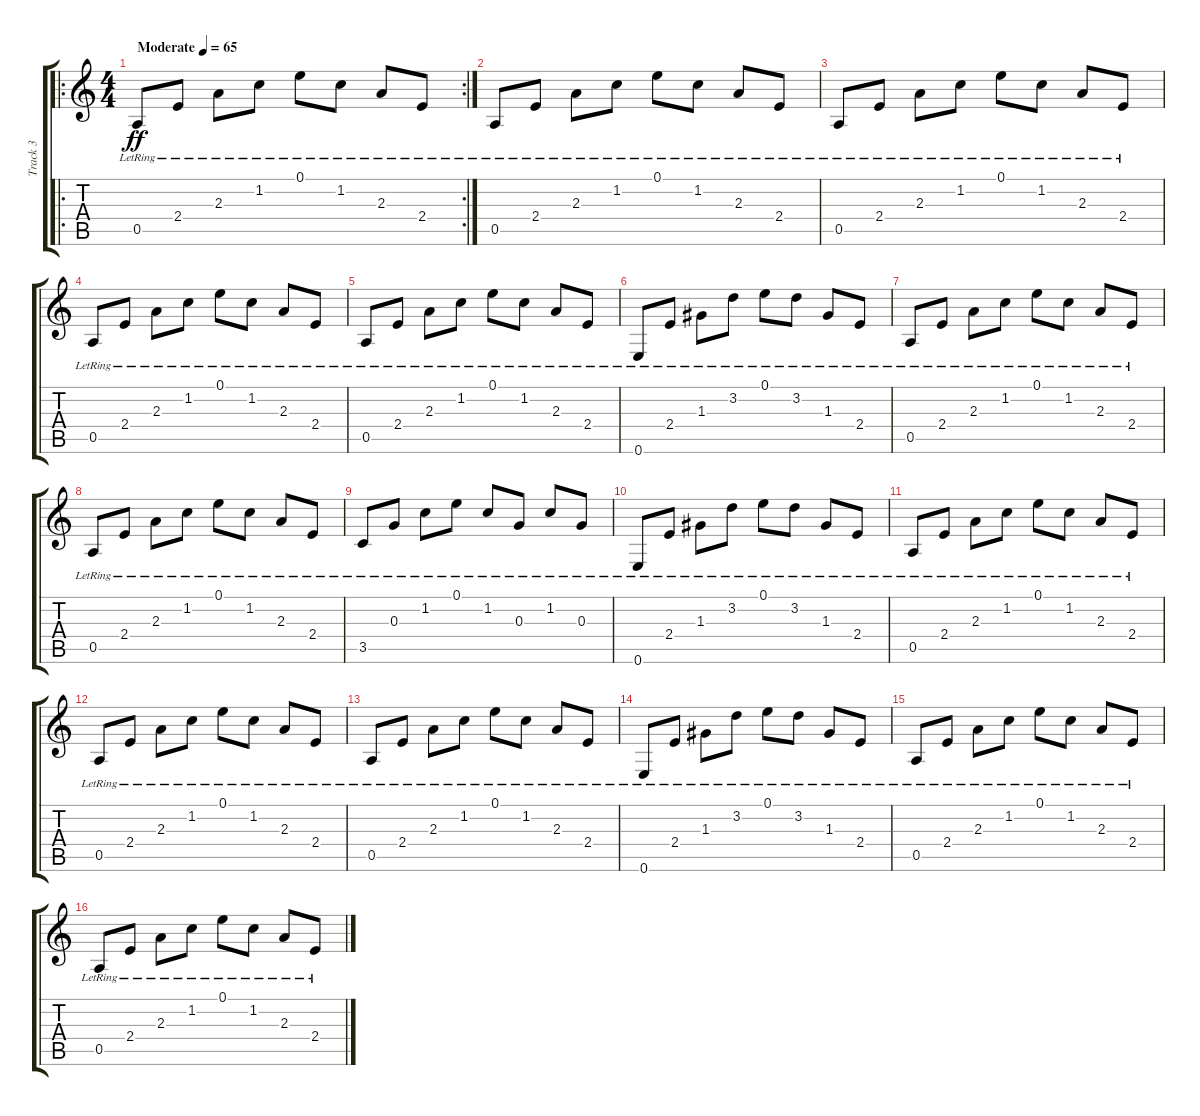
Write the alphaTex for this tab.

\track ("Track 3" "Track 3") {instrument acousticguitarnylon}
\staff {score tabs}
\tuning (E4 B3 G3 D3 A2 E2) {hide}
\ro
\rc 2
\ts (4 4)
\tempo (65 "Moderate")
\clef g2
\ks c
0.5{lr}.8{dy ff instrument acousticguitarnylon} 2.4{lr}.8 2.3{lr}.8 1.2{lr}.8 0.1{lr}.8 1.2{lr}.8 2.3{lr}.8 2.4{lr}.8 |
0.5{lr}.8 2.4{lr}.8 2.3{lr}.8 1.2{lr}.8 0.1{lr}.8 1.2{lr}.8 2.3{lr}.8 2.4{lr}.8 |
0.5{lr}.8 2.4{lr}.8 2.3{lr}.8 1.2{lr}.8 0.1{lr}.8 1.2{lr}.8 2.3{lr}.8 2.4{lr}.8 |
0.5{lr}.8 2.4{lr}.8 2.3{lr}.8 1.2{lr}.8 0.1{lr}.8 1.2{lr}.8 2.3{lr}.8 2.4{lr}.8 |
0.5{lr}.8 2.4{lr}.8 2.3{lr}.8 1.2{lr}.8 0.1{lr}.8 1.2{lr}.8 2.3{lr}.8 2.4{lr}.8 |
0.6{lr}.8 2.4{lr}.8 1.3{lr}.8 3.2{lr}.8 0.1{lr}.8 3.2{lr}.8 1.3{lr}.8 2.4{lr}.8 |
0.5{lr}.8 2.4{lr}.8 2.3{lr}.8 1.2{lr}.8 0.1{lr}.8 1.2{lr}.8 2.3{lr}.8 2.4{lr}.8 |
0.5{lr}.8 2.4{lr}.8 2.3{lr}.8 1.2{lr}.8 0.1{lr}.8 1.2{lr}.8 2.3{lr}.8 2.4{lr}.8 |
3.5{lr}.8 0.3{lr}.8 1.2{lr}.8 0.1{lr}.8 1.2{lr}.8 0.3{lr}.8 1.2{lr}.8 0.3{lr}.8 |
0.6{lr}.8 2.4{lr}.8 1.3{lr}.8 3.2{lr}.8 0.1{lr}.8 3.2{lr}.8 1.3{lr}.8 2.4{lr}.8 |
0.5{lr}.8 2.4{lr}.8 2.3{lr}.8 1.2{lr}.8 0.1{lr}.8 1.2{lr}.8 2.3{lr}.8 2.4{lr}.8 |
0.5{lr}.8 2.4{lr}.8 2.3{lr}.8 1.2{lr}.8 0.1{lr}.8 1.2{lr}.8 2.3{lr}.8 2.4{lr}.8 |
0.5{lr}.8 2.4{lr}.8 2.3{lr}.8 1.2{lr}.8 0.1{lr}.8 1.2{lr}.8 2.3{lr}.8 2.4{lr}.8 |
0.6{lr}.8 2.4{lr}.8 1.3{lr}.8 3.2{lr}.8 0.1{lr}.8 3.2{lr}.8 1.3{lr}.8 2.4{lr}.8 |
0.5{lr}.8 2.4{lr}.8 2.3{lr}.8 1.2{lr}.8 0.1{lr}.8 1.2{lr}.8 2.3{lr}.8 2.4{lr}.8 |
0.5{lr}.8 2.4{lr}.8 2.3{lr}.8 1.2{lr}.8 0.1{lr}.8 1.2{lr}.8 2.3{lr}.8 2.4{lr}.8
